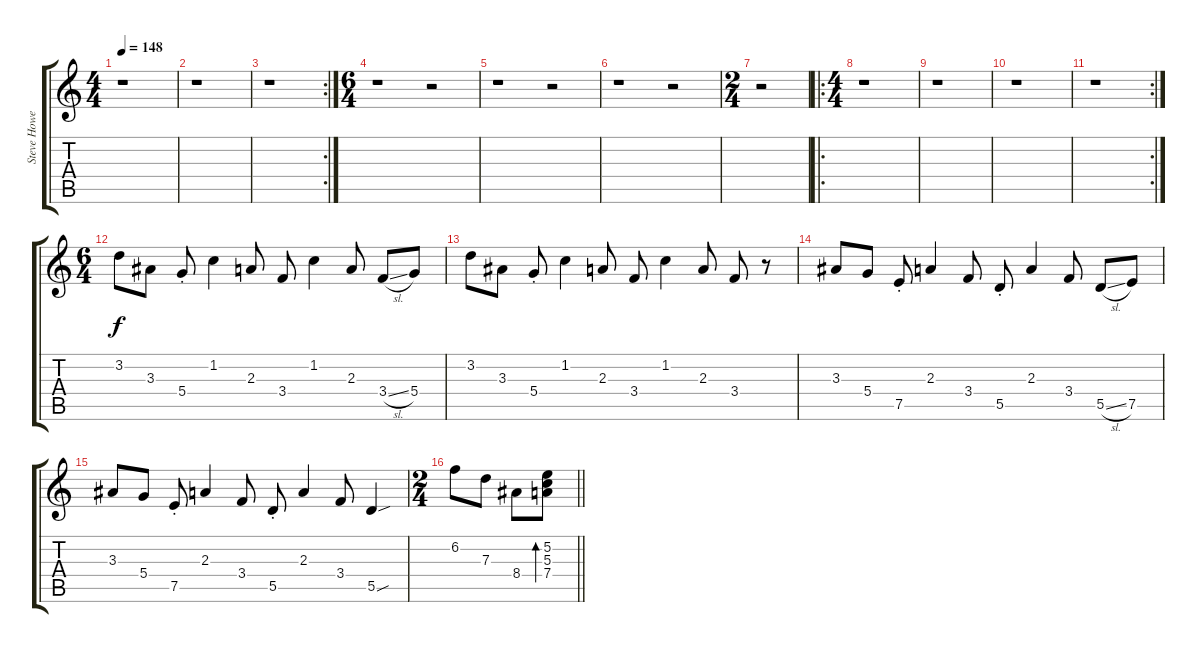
\track ("Steve Howe 3" "Steve Howe") {instrument overdrivenguitar}
\staff {score tabs}
\tuning (E4 B3 G3 D3 A2 E2) {hide}
\ts (4 4)
\tempo 148
\clef g2
\ks c
r.1{dy f} |
r.1 |
\rc 2
r.1 |
\ts (6 4)
r.1 r.2 |
r.1 r.2 |
r.1 r.2 |
\ts (2 4)
r.2 |
\ro
\ts (4 4)
r.1 |
r.1 |
r.1 |
\rc 2
r.1 |
\ts (6 4)
3.2.8{instrument acousticguitarnylon} 3.3.8 5.4{st}.8 1.2.4 2.3.8 3.4.8 1.2.4 2.3.8 3.4{sl}.8 5.4.8 |
3.2.8 3.3.8 5.4{st}.8 1.2.4 2.3.8 3.4.8 1.2.4 2.3.8 3.4.8 r.8 |
3.3.8 5.4.8 7.5{st}.8 2.3.4 3.4.8 5.5{st}.8 2.3.4 3.4.8 5.5{sl}.8 7.5.8 |
3.3.8 5.4.8 7.5{st}.8 2.3.4 3.4.8 5.5{st}.8 2.3.4 3.4.8 5.5{sou}.4 |
\ts (2 4)
\barLineRight lightlight
6.2.8 7.3.8 8.4.8 (5.2 5.3 7.4).8{bd 120}
